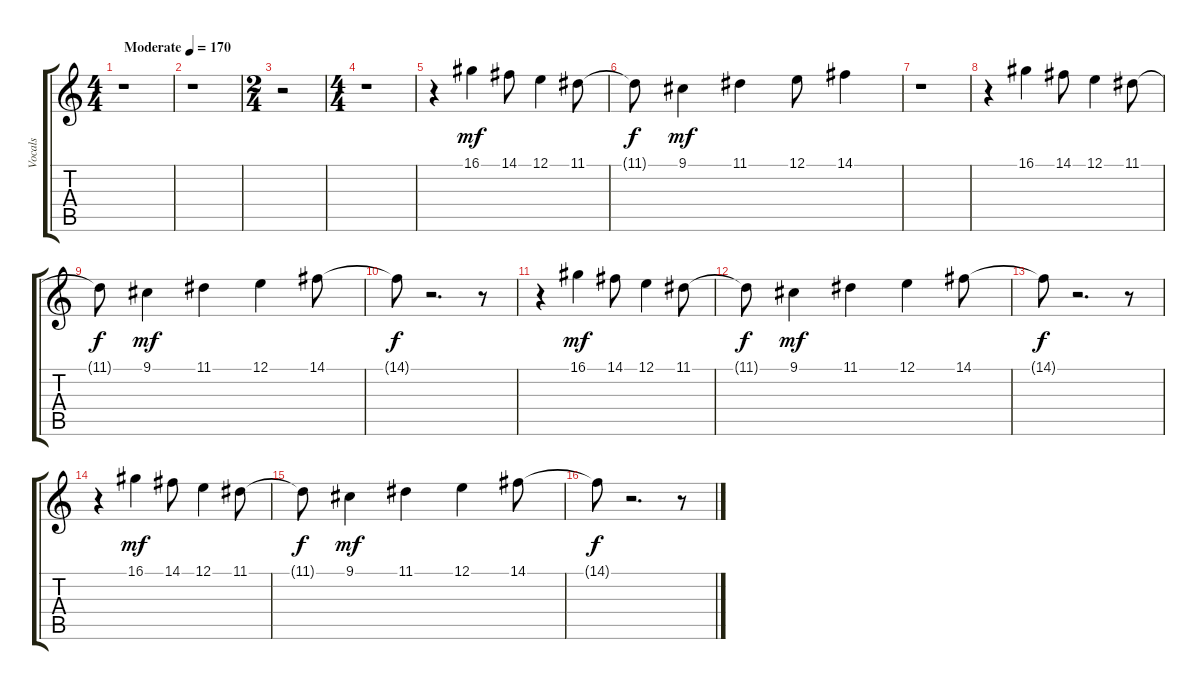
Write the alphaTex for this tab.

\track ("Vocals" "Vocals") {mute instrument lead2sawtooth}
\staff {score tabs}
\tuning (E4 B3 G3 D3 A2 E2) {hide}
\ts (4 4)
\tempo (170 "Moderate")
\clef g2
\ks c
r.1{dy mf instrument lead2sawtooth} |
r.1 |
\ts (2 4)
r.2 |
\ts (4 4)
r.1 |
r.4 16.1.4 14.1.8 12.1.4 11.1.8 |
11.1{t}.8{dy f} 9.1.4{dy mf} 11.1.4 12.1.8 14.1.4 |
r.1 |
r.4 16.1.4 14.1.8 12.1.4 11.1.8 |
11.1{t}.8{dy f} 9.1.4{dy mf} 11.1.4 12.1.4 14.1.8 |
14.1{t}.8{dy f} r.2{d} r.8 |
r.4 16.1.4{dy mf} 14.1.8 12.1.4 11.1.8 |
11.1{t}.8{dy f} 9.1.4{dy mf} 11.1.4 12.1.4 14.1.8 |
14.1{t}.8{dy f} r.2{d} r.8 |
r.4 16.1.4{dy mf} 14.1.8 12.1.4 11.1.8 |
11.1{t}.8{dy f} 9.1.4{dy mf} 11.1.4 12.1.4 14.1.8 |
14.1{t}.8{dy f} r.2{d} r.8
